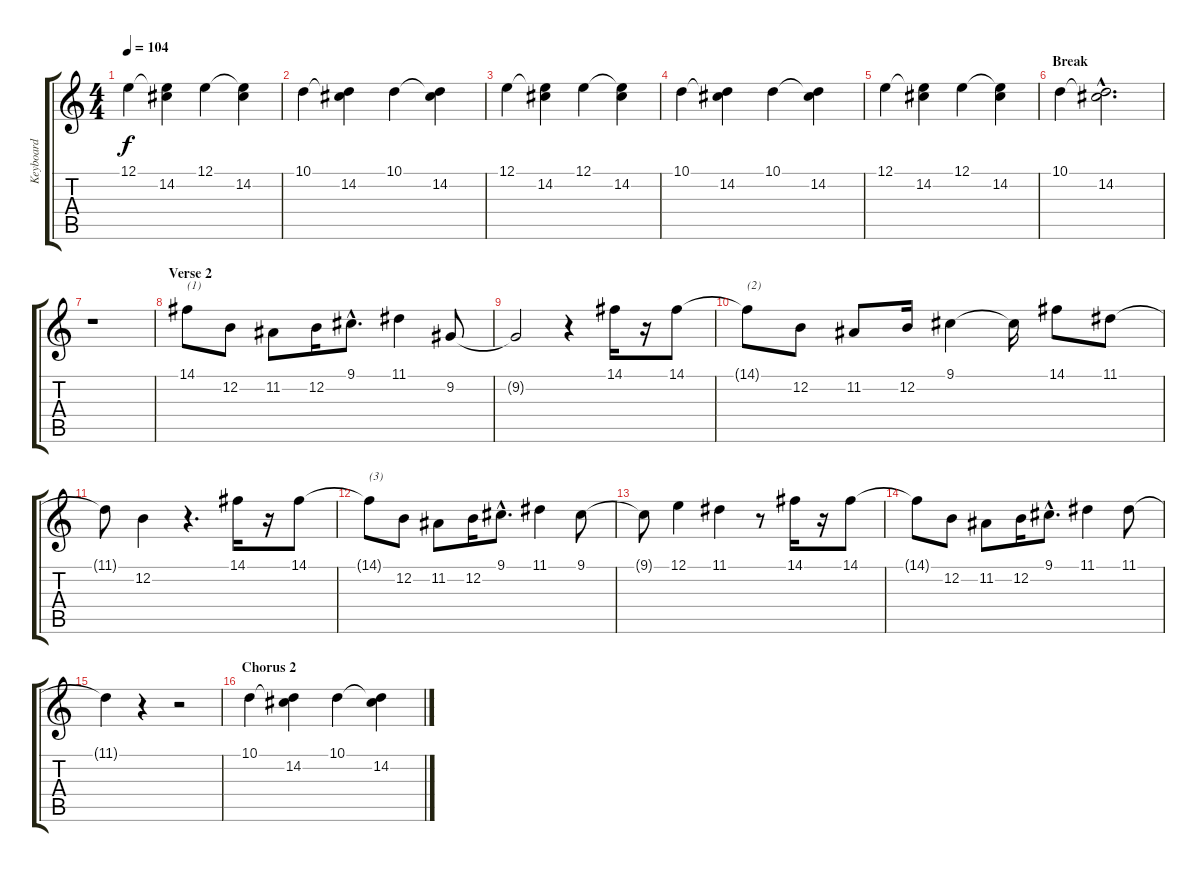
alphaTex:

\track ("Keyboard  - right hand (hi leads)" "Keyboard  ") {instrument drawbarorgan}
\staff {score tabs}
\tuning (E4 B3 G3 D3 A2 E2) {hide}
\ts (4 4)
\tempo 104
\clef g2
\ks c
12.1.4{dy f} (12.1{t} 14.2).4 12.1.4 (12.1{t} 14.2).4 |
10.1.4 (10.1{t} 14.2).4 10.1.4 (10.1{t} 14.2).4 |
12.1.4 (12.1{t} 14.2).4 12.1.4 (12.1{t} 14.2).4 |
10.1.4 (10.1{t} 14.2).4 10.1.4 (10.1{t} 14.2).4 |
12.1.4 (12.1{t} 14.2).4 12.1.4 (12.1{t} 14.2).4 |
\section ("" "Break")
10.1.4 (10.1{hac t} 14.2).2{d} |
r.1 |
\section ("" "Verse 2")
14.1.8{txt "(1)"} 12.2.8 11.2.8 12.2.16 9.1{hac}.8{d} 11.1.4 9.2.8 |
9.2{t}.2 r.4 14.1.16 r.16 14.1.8 |
14.1{t}.8{txt "(2)"} 12.2.8 11.2.8 12.2.16 9.1.4 9.1{t}.16 14.1.8 11.1.8 |
11.1{t}.8 12.2.4 r.4{d} 14.1.16 r.16 14.1.8 |
14.1{t}.8{txt "(3)"} 12.2.8 11.2.8 12.2.16 9.1{hac}.8{d} 11.1.4 9.1.8 |
9.1{t}.8 12.1.4 11.1.4 r.8 14.1.16 r.16 14.1.8 |
14.1{t}.8 12.2.8 11.2.8 12.2.16 9.1{hac}.8{d} 11.1.4 11.1.8 |
11.1{t}.4 r.4 r.2 |
\section ("" "Chorus 2")
10.1.4 (10.1{t} 14.2).4 10.1.4 (10.1{t} 14.2).4
